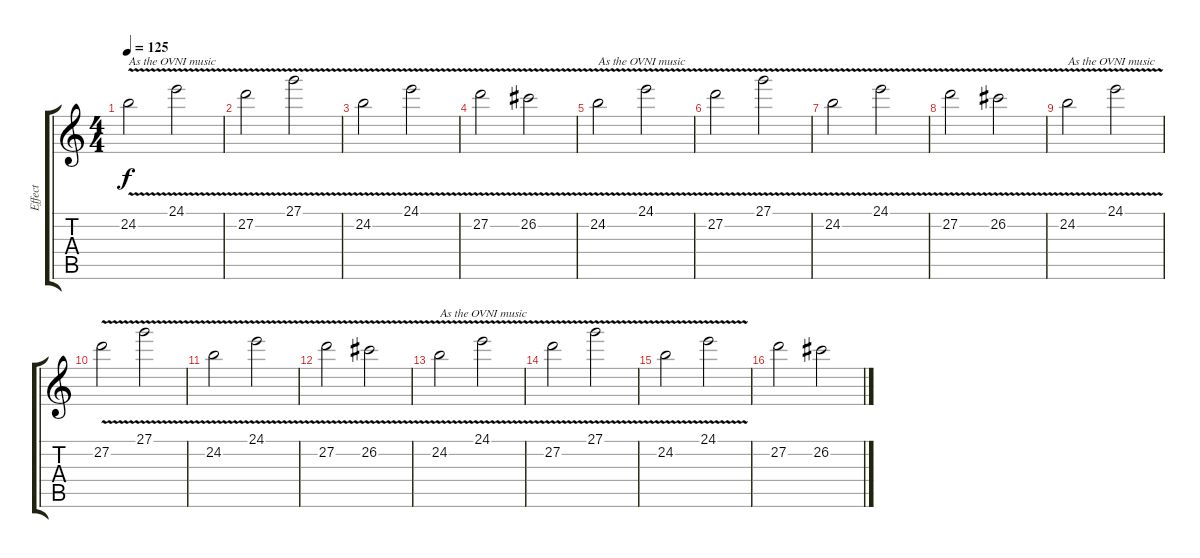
\track ("Effect" "Effect") {instrument pad5bowed}
\staff {score tabs}
\tuning (E4 B3 G3 D3 A2 E2) {hide}
\ts (4 4)
\tempo 125
\clef g2
\ks c
24.2{v}.2{txt "As the OVNI music" dy f} 24.1{v}.2 |
27.2{v}.2 27.1{v}.2 |
24.2{v}.2 24.1{v}.2 |
27.2{v}.2 26.2{v}.2 |
24.2{v}.2{txt "As the OVNI music"} 24.1{v}.2 |
27.2{v}.2 27.1{v}.2 |
24.2{v}.2 24.1{v}.2 |
27.2{v}.2 26.2{v}.2 |
24.2{v}.2{txt "As the OVNI music"} 24.1{v}.2 |
27.2{v}.2 27.1{v}.2 |
24.2{v}.2 24.1{v}.2 |
27.2{v}.2 26.2{v}.2 |
24.2{v}.2{txt "As the OVNI music"} 24.1{v}.2 |
27.2{v}.2 27.1{v}.2 |
24.2{v}.2 24.1{v}.2 |
27.2.2 26.2.2
